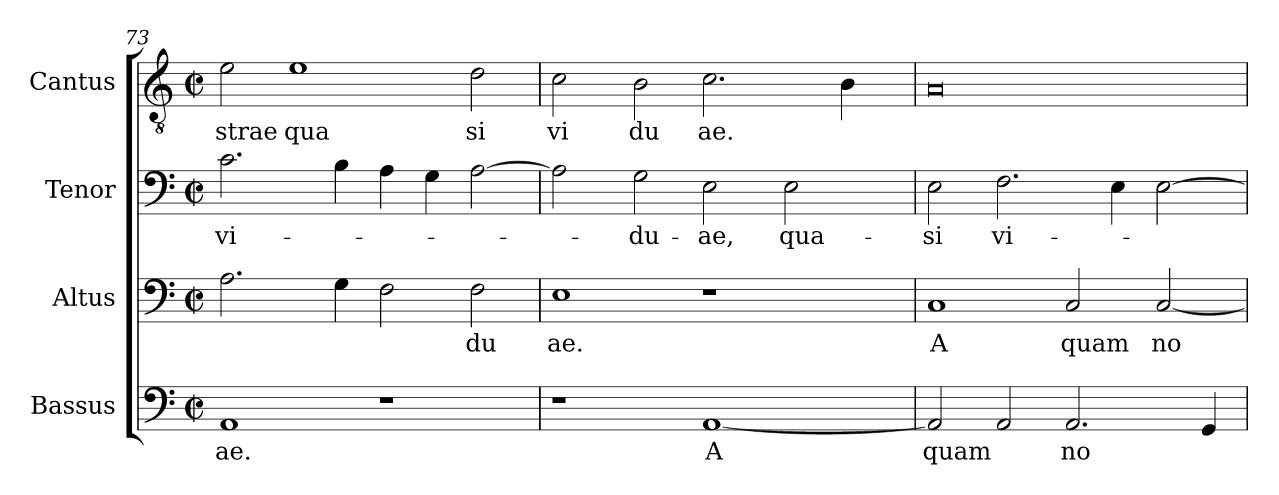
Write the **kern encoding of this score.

**kern	**text	**kern	**text	**kern	**text	**kern	**text
*part4	*part4	*part3	*part3	*part2	*part2	*part1	*part1
*staff4	*staff4	*staff3	*staff3	*staff2	*staff2	*staff1	*staff1
*I"Bassus	*	*I"Altus	*	*I"Tenor	*	*I"Cantus	*
*clefF4	*	*clefF4	*	*clefF4	*	*clefGv2	*
*	*	*	*	*	*	*k[]	*
*	*	*	*	*	*	*C:	*
*M2/2	*	*M2/2	*	*M2/2	*	*M2/2	*
*met(c|)	*	*met(c|)	*	*met(c|)	*	*met(c|)	*
=73	=73	=73	=73	=73	=73	=73	=73
!	!LO:LY:b:cj	!	!	!	!LO:LY:b:cj	!	!LO:LY:b:cj
1AA	ae.	2.A\	.	2.c\	vi-	2e\	strae
!	!	!	!	!	!	!	!LO:LY:b:cj
.	.	.	.	.	.	1e	qua
.	.	4G\	.	4B\	.	.	.
1r	.	2F\	.	4A\	.	.	.
.	.	.	.	4G\	.	.	.
!	!	!	!LO:LY:b:cj	!	!	!	!LO:LY:b:cj
.	.	2F\	du	[>2A\	.	2d\	si
!!LO:PB:g=z
=74	=74	=74	=74	=74	=74	=74	=74
!	!	!	!LO:LY:b:cj	!	!	!	!LO:LY:b:cj
*	*	*	*	*^	*	*	*
1r	.	1E	ae.	2A\]	32.ryy	.	2c\	vi
.	.	.	.	.	1ryy	.	.	.
!	!	!	!	!	!	!LO:LY:b:cj	!	!LO:LY:b:cj
.	.	.	.	2G\	.	-du-	2B\	du
!	!LO:LY:b:cj	!	!	!	!	!LO:LY:b:cj	!	!LO:LY:b
[<1AA	A	1r	.	2E\	.	-ae,	2.c\	ae.
.	.	.	.	.	2ryy	.	.	.
!	!	!	!	!	!	!LO:LY:b:cj	!	!
.	.	.	.	2E\	.	qua-	.	.
.	.	.	.	.	4ryy	.	.	.
.	.	.	.	.	.	.	4B\	.
.	.	.	.	.	8ryy	.	.	.
.	.	.	.	.	16ryy	.	.	.
.	.	.	.	.	64ryy	.	.	.
=75	=75	=75	=75	=75	=75	=75	=75	=75
!	!LO:LY:b	!	!LO:LY:b:cj	!	!	!LO:LY:b:cj	!	!
*	*	*	*	*v	*v	*	*	*
2AA/]	quam	1C	A	2E\	-si	0A	.
!	!	!	!	!	!LO:LY:b:cj	!	!
2AA/	.	.	.	2.F\	vi-	.	.
!	!LO:LY:b:cj	!	!LO:LY:b:cj	!	!	!	!
2.AA/	no	2C/	quam	.	.	.	.
.	.	.	.	4E\	.	.	.
!	!	!	!LO:LY:b:cj	!	!	!	!
.	.	[<2C/	no	[>2E\	.	.	.
4GG/	.	.	.	.	.	.	.
=	=	=	=	=	=	=	=
*-	*-	*-	*-	*-	*-	*-	*-
